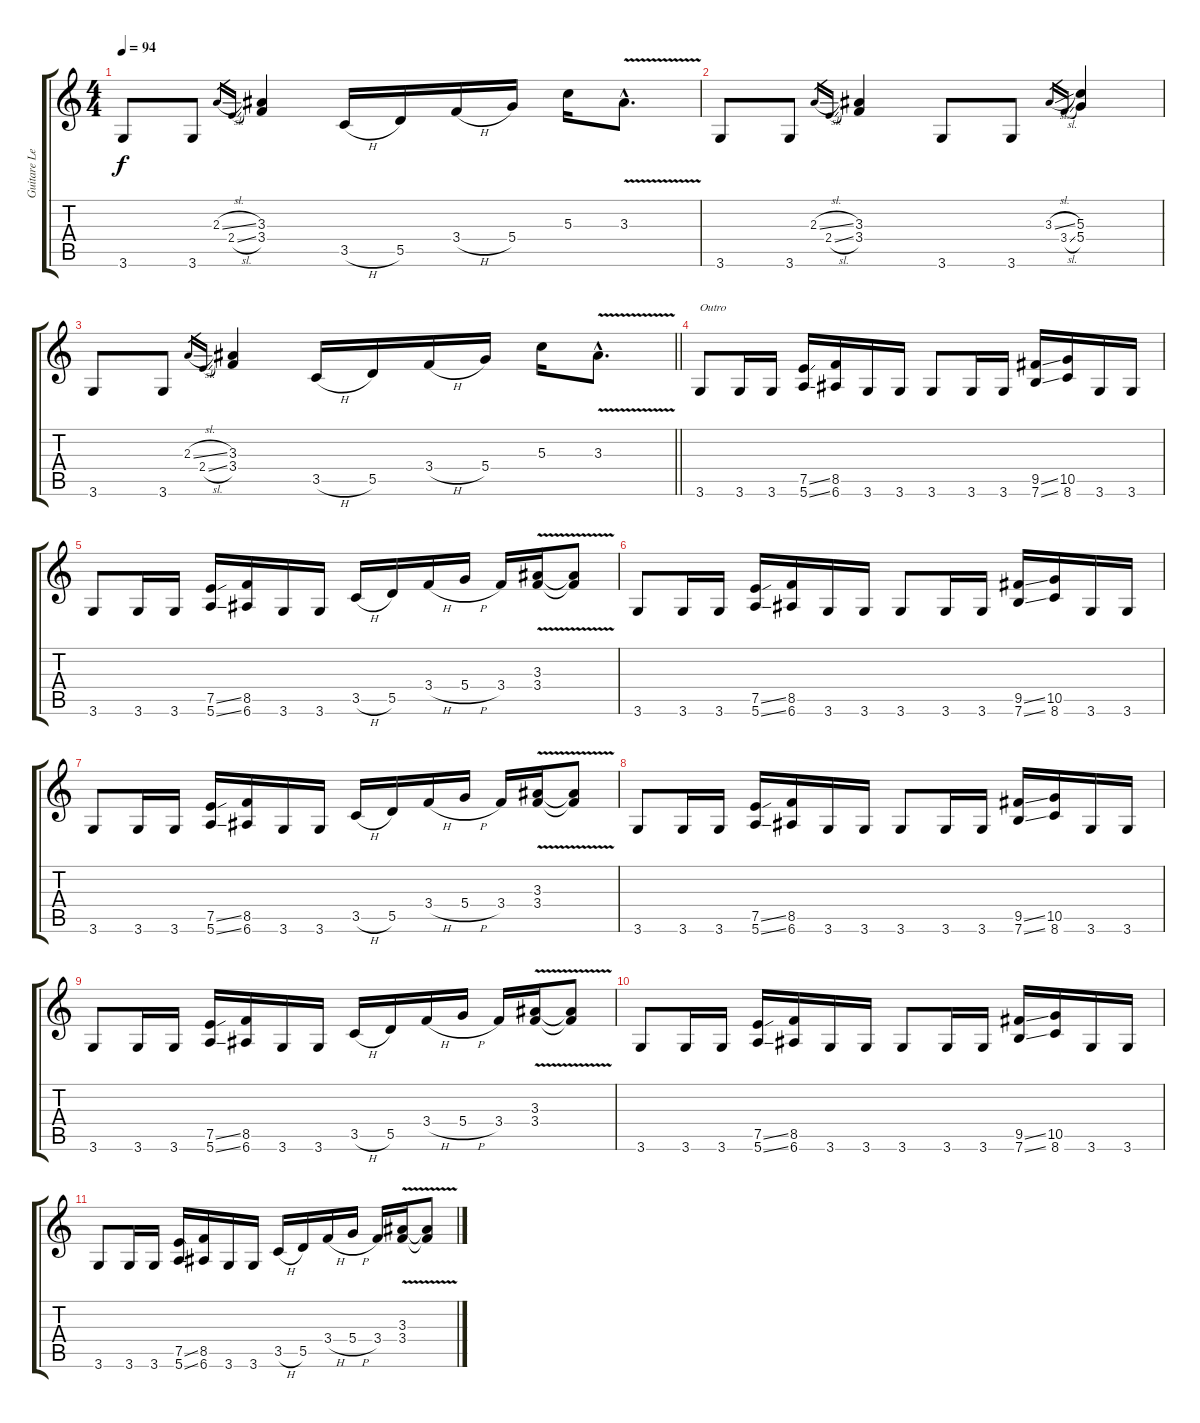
\track ("Guitare Lead" "Guitare Le") {instrument distortionguitar}
\staff {score tabs}
\tuning (E4 B3 G3 D3 A2 E2) {hide}
\ts (4 4)
\tempo 94
\clef g2
\ks c
3.6.8{dy f} 3.6.8 2.3{sl}.16{gr} 2.4{sl}.16{gr} (3.3 3.4).4 3.5{h}.16 5.5.16 3.4{h}.16 5.4.16 5.3.16 3.3{v hac}.8{d} |
3.6.8 3.6.8 2.3{sl}.16{gr} 2.4{sl}.16{gr} (3.3 3.4).4 3.6.8 3.6.8 3.3{sl}.16{gr} 3.4{sl}.16{gr} (5.3 5.4).4 |
\barLineRight lightlight
3.6.8 3.6.8 2.3{sl}.16{gr} 2.4{sl}.16{gr} (3.3 3.4).4 3.5{h}.16 5.5.16 3.4{h}.16 5.4.16 5.3.16 3.3{v hac}.8{d} |
3.6.8{txt "Outro"} 3.6.16 3.6.16 (7.5{ss} 5.6{ss}).16 (8.5 6.6).16 3.6.16 3.6.16 3.6.8 3.6.16 3.6.16 (9.5{ss} 7.6{ss}).16 (10.5 8.6).16 3.6.16 3.6.16 |
3.6.8 3.6.16 3.6.16 (7.5{ss} 5.6{ss}).16 (8.5 6.6).16 3.6.16 3.6.16 3.5{h}.16 5.5.16 3.4{h}.16 5.4{h}.16 3.4.16 (3.3{v} 3.4{v}).16 (3.3{t} 3.4{t}).8 |
3.6.8{volume 10} 3.6.16 3.6.16 (7.5{ss} 5.6{ss}).16 (8.5 6.6).16 3.6.16 3.6.16 3.6.8 3.6.16 3.6.16 (9.5{ss} 7.6{ss}).16 (10.5 8.6).16 3.6.16 3.6.16 |
3.6.8 3.6.16 3.6.16 (7.5{ss} 5.6{ss}).16 (8.5 6.6).16 3.6.16 3.6.16 3.5{h}.16 5.5.16 3.4{h}.16 5.4{h}.16 3.4.16 (3.3{v} 3.4{v}).16 (3.3{t} 3.4{t}).8 |
3.6.8 3.6.16 3.6.16 (7.5{ss} 5.6{ss}).16 (8.5 6.6).16 3.6.16 3.6.16 3.6.8 3.6.16 3.6.16 (9.5{ss} 7.6{ss}).16 (10.5 8.6).16 3.6.16 3.6.16 |
3.6.8 3.6.16 3.6.16 (7.5{ss} 5.6{ss}).16 (8.5 6.6).16 3.6.16 3.6.16 3.5{h}.16 5.5.16 3.4{h}.16 5.4{h}.16 3.4.16 (3.3{v} 3.4{v}).16 (3.3{t} 3.4{t}).8 |
3.6.8 3.6.16 3.6.16 (7.5{ss} 5.6{ss}).16 (8.5 6.6).16 3.6.16 3.6.16 3.6.8 3.6.16 3.6.16 (9.5{ss} 7.6{ss}).16 (10.5 8.6).16 3.6.16 3.6.16 |
3.6.8 3.6.16 3.6.16 (7.5{ss} 5.6{ss}).16 (8.5 6.6).16 3.6.16 3.6.16 3.5{h}.16 5.5.16 3.4{h}.16 5.4{h}.16 3.4.16 (3.3{v} 3.4{v}).16 (3.3{t} 3.4{t}).8
